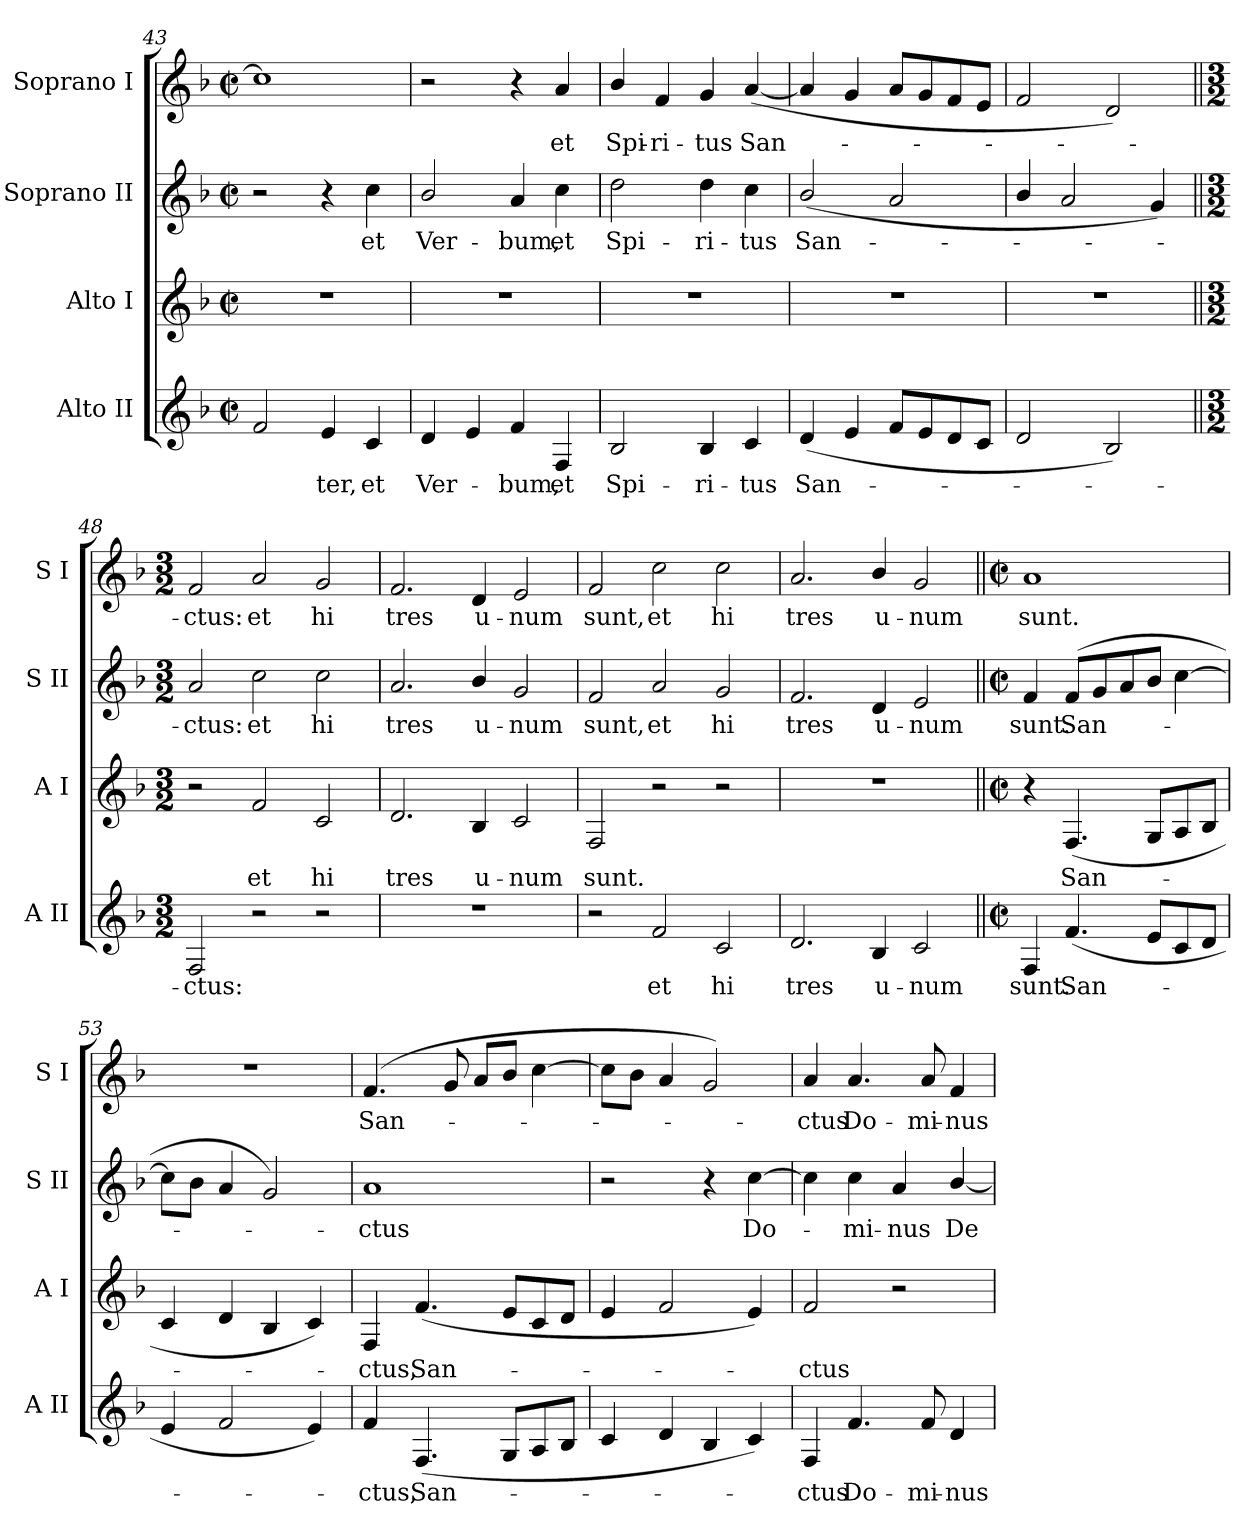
**kern	**text	**kern	**text	**kern	**text	**kern	**text
*part4	*part4	*part3	*part3	*part2	*part2	*part1	*part1
*staff4	*staff4	*staff3	*staff3	*staff2	*staff2	*staff1	*staff1
*I"Alto II	*	*I"Alto I	*	*I"Soprano II	*	*I"Soprano I	*
*I'A II	*	*I'A I	*	*I'S II	*	*I'S I	*
*clefG2	*	*clefG2	*	*clefG2	*	*clefG2	*
*k[b-]	*	*k[b-]	*	*k[b-]	*	*k[b-]	*
*F:	*	*F:	*	*F:	*	*F:	*
*M2/2	*	*M2/2	*	*M2/2	*	*M2/2	*
*met(c|)	*	*met(c|)	*	*met(c|)	*	*met(c|)	*
=43	=43	=43	=43	=43	=43	=43	=43
2f	.	1r	.	2r	.	1cc]	.
!	!LO:LY:b	!	!	!	!	!	!
4e	ter,	.	.	4r	.	.	.
!	!LO:LY:b	!	!	!	!LO:LY:b	!	!
4c	et	.	.	4cc	et	.	.
=44	=44	=44	=44	=44	=44	=44	=44
!	!LO:LY:b	!	!	!	!LO:LY:b	!	!
4d	Ver-	1r	.	2b-/	Ver-	2r	.
4e	.	.	.	.	.	.	.
!	!LO:LY:b	!	!	!	!LO:LY:b	!	!
4f	-bum,	.	.	4a	-bum,	4r	.
!	!LO:LY:b	!	!	!	!LO:LY:b	!	!LO:LY:b
4F	et	.	.	4cc	et	4a	et
=45	=45	=45	=45	=45	=45	=45	=45
!	!LO:LY:b	!	!	!	!LO:LY:b	!	!LO:LY:b
2B-	Spi-	1r	.	2dd	Spi-	4b-/	Spi-
!	!	!	!	!	!	!	!LO:LY:b
.	.	.	.	.	.	4f	-ri-
!	!LO:LY:b	!	!	!	!LO:LY:b	!	!LO:LY:b
4B-	-ri-	.	.	4dd	-ri-	4g	-tus
!	!LO:LY:b	!	!	!	!LO:LY:b	!	!LO:LY:b
4c	-tus	.	.	4cc	-tus	(<[4a	San-
=46	=46	=46	=46	=46	=46	=46	=46
!	!LO:LY:b	!	!	!	!LO:LY:b	!	!
(<4d	San-	1r	.	(<2b-/	San-	4a]	.
4e	.	.	.	.	.	4g	.
8fL	.	.	.	2a	.	8aL	.
8e	.	.	.	.	.	8g	.
8d	.	.	.	.	.	8f	.
8cJ	.	.	.	.	.	8eJ	.
=47	=47	=47	=47	=47	=47	=47	=47
2d	.	1r	.	4b-/	.	2f	.
.	.	.	.	2a	.	.	.
2B-)	.	.	.	.	.	2d)	.
.	.	.	.	4g)	.	.	.
!!LO:LB:g=z
=48||	=48||	=48||	=48||	=48||	=48||	=48||	=48||
*M3/2	*	*M3/2	*	*M3/2	*	*M3/2	*
!	!LO:LY:b	!	!	!	!LO:LY:b	!	!LO:LY:b
2F	ctus:	2r	.	2a	ctus:	2f	ctus:
!	!	!	!LO:LY:b	!	!LO:LY:b	!	!LO:LY:b
2r	.	2f	et	2cc	et	2a	et
!	!	!	!LO:LY:b	!	!LO:LY:b	!	!LO:LY:b
2r	.	2c	hi	2cc	hi	2g	hi
=49	=49	=49	=49	=49	=49	=49	=49
!	!	!	!LO:LY:b	!	!LO:LY:b	!	!LO:LY:b
1.r	.	2.d	tres	2.a	tres	2.f	tres
!	!	!	!LO:LY:b	!	!LO:LY:b	!	!LO:LY:b
.	.	4B-	u-	4b-/	u-	4d	u-
!	!	!	!LO:LY:b	!	!LO:LY:b	!	!LO:LY:b
.	.	2c	-num	2g	-num	2e	-num
=50	=50	=50	=50	=50	=50	=50	=50
!	!	!	!LO:LY:b	!	!LO:LY:b	!	!LO:LY:b
2r	.	2F	sunt.	2f	sunt,	2f	sunt,
!	!LO:LY:b	!	!	!	!LO:LY:b	!	!LO:LY:b
2f	et	2r	.	2a	et	2cc	et
!	!LO:LY:b	!	!	!	!LO:LY:b	!	!LO:LY:b
2c	hi	2r	.	2g	hi	2cc	hi
=51	=51	=51	=51	=51	=51	=51	=51
!	!LO:LY:b	!	!	!	!LO:LY:b	!	!LO:LY:b
2.d	tres	1.r	.	2.f	tres	2.a	tres
!	!LO:LY:b	!	!	!	!LO:LY:b	!	!LO:LY:b
4B-	u-	.	.	4d	u-	4b-/	u-
!	!LO:LY:b	!	!	!	!LO:LY:b	!	!LO:LY:b
2c	-num	.	.	2e	-num	2g	-num
=52||	=52||	=52||	=52||	=52||	=52||	=52||	=52||
*M2/2	*	*M2/2	*	*M2/2	*	*M2/2	*
*met(c|)	*	*met(c|)	*	*met(c|)	*	*met(c|)	*
!	!LO:LY:b	!	!	!	!LO:LY:b	!	!LO:LY:b
4F	sunt.	4r	.	4f	sunt.	1a	sunt.
!	!LO:LY:b	!	!LO:LY:b	!	!LO:LY:b	!	!
(<4.f	San-	(<4.F	San-	(>8fL	San-	.	.
.	.	.	.	8g	.	.	.
.	.	.	.	8a	.	.	.
8eL	.	8GL	.	8b-J	.	.	.
8c	.	8A	.	[4cc	.	.	.
8dJ	.	8B-J	.	.	.	.	.
!!LO:LB:g=z
=53	=53	=53	=53	=53	=53	=53	=53
4e	.	4c	.	8ccL]	.	1r	.
.	.	.	.	8b-J	.	.	.
2f	.	4d	.	4a	.	.	.
.	.	4B-	.	2g)	.	.	.
4e)	.	4c)	.	.	.	.	.
=54	=54	=54	=54	=54	=54	=54	=54
!	!LO:LY:b	!	!LO:LY:b	!	!LO:LY:b	!	!LO:LY:b
4f	ctus,	4F	ctus,	1a	ctus	(<4.f	San-
!	!LO:LY:b	!	!LO:LY:b	!	!	!	!
(<4.F	San-	(<4.f	San-	.	.	.	.
.	.	.	.	.	.	8g	.
.	.	.	.	.	.	8aL	.
8GL	.	8eL	.	.	.	8b-J	.
8A	.	8c	.	.	.	[4cc	.
8B-J	.	8dJ	.	.	.	.	.
=55	=55	=55	=55	=55	=55	=55	=55
4c	.	4e	.	2r	.	8ccL]	.
.	.	.	.	.	.	8b-J	.
4d	.	2f	.	.	.	4a	.
4B-	.	.	.	4r	.	2g)	.
!	!	!	!	!	!LO:LY:b	!	!
4c)	.	4e)	.	[4cc	Do-	.	.
=56	=56	=56	=56	=56	=56	=56	=56
!	!LO:LY:b	!	!LO:LY:b	!	!	!	!LO:LY:b
4F	ctus	2f	ctus	4cc]	.	4a	ctus
!	!LO:LY:b	!	!	!	!LO:LY:b	!	!LO:LY:b
4.f	Do-	.	.	4cc	mi-	4.a	Do-
!	!	!	!	!	!LO:LY:b	!	!
.	.	2r	.	4a	-nus	.	.
!	!LO:LY:b	!	!	!	!	!	!LO:LY:b
8f	-mi-	.	.	.	.	8a	-mi-
!	!LO:LY:b	!	!	!	!LO:LY:b	!	!LO:LY:b
4d	-nus	.	.	[4b-/	De-	4f	-nus
=	=	=	=	=	=	=	=
*-	*-	*-	*-	*-	*-	*-	*-
